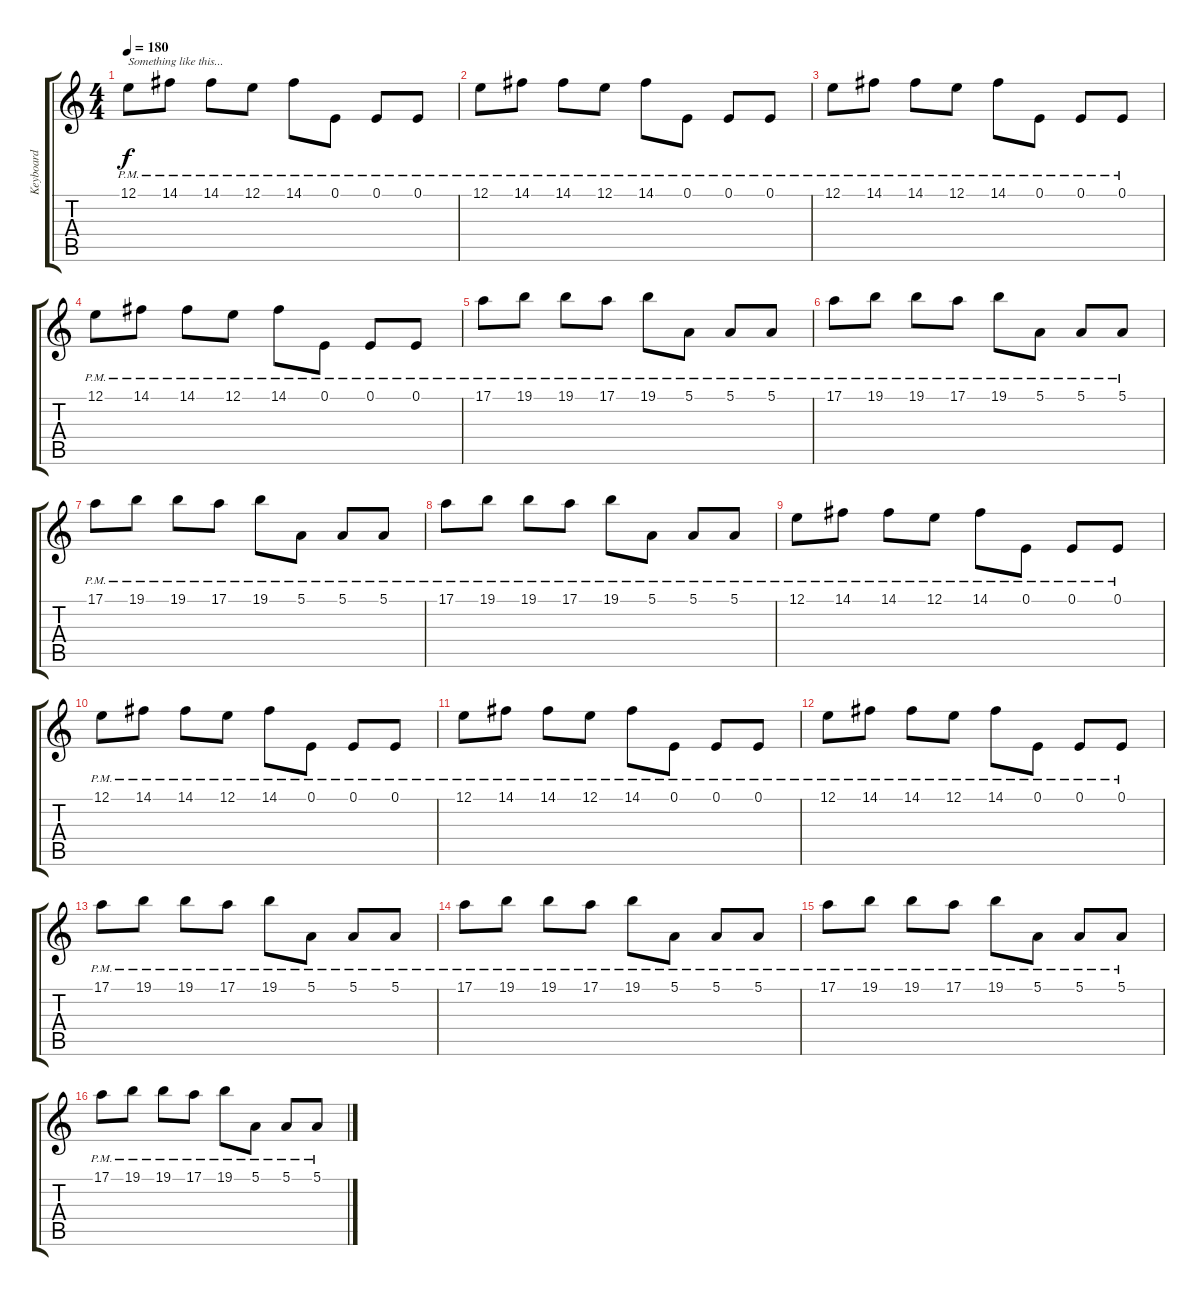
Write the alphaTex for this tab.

\track ("Keyboard" "Keyboard") {instrument lead1square}
\staff {score tabs}
\tuning (E4 B3 G3 D3 A2 E2) {hide}
\ts (4 4)
\tempo 180
\clef g2
\ks c
12.1{pm}.8{txt "Something like this..." dy f} 14.1{pm}.8 14.1{pm}.8 12.1{pm}.8 14.1{pm}.8 0.1{pm}.8 0.1{pm}.8 0.1{pm}.8 |
12.1{pm}.8 14.1{pm}.8 14.1{pm}.8 12.1{pm}.8 14.1{pm}.8 0.1{pm}.8 0.1{pm}.8 0.1{pm}.8 |
12.1{pm}.8 14.1{pm}.8 14.1{pm}.8 12.1{pm}.8 14.1{pm}.8 0.1{pm}.8 0.1{pm}.8 0.1{pm}.8 |
12.1{pm}.8 14.1{pm}.8 14.1{pm}.8 12.1{pm}.8 14.1{pm}.8 0.1{pm}.8 0.1{pm}.8 0.1{pm}.8 |
17.1{pm}.8 19.1{pm}.8 19.1{pm}.8 17.1{pm}.8 19.1{pm}.8 5.1{pm}.8 5.1{pm}.8 5.1{pm}.8 |
17.1{pm}.8 19.1{pm}.8 19.1{pm}.8 17.1{pm}.8 19.1{pm}.8 5.1{pm}.8 5.1{pm}.8 5.1{pm}.8 |
17.1{pm}.8 19.1{pm}.8 19.1{pm}.8 17.1{pm}.8 19.1{pm}.8 5.1{pm}.8 5.1{pm}.8 5.1{pm}.8 |
17.1{pm}.8 19.1{pm}.8 19.1{pm}.8 17.1{pm}.8 19.1{pm}.8 5.1{pm}.8 5.1{pm}.8 5.1{pm}.8 |
12.1{pm}.8 14.1{pm}.8 14.1{pm}.8 12.1{pm}.8 14.1{pm}.8 0.1{pm}.8 0.1{pm}.8 0.1{pm}.8 |
12.1{pm}.8 14.1{pm}.8 14.1{pm}.8 12.1{pm}.8 14.1{pm}.8 0.1{pm}.8 0.1{pm}.8 0.1{pm}.8 |
12.1{pm}.8 14.1{pm}.8 14.1{pm}.8 12.1{pm}.8 14.1{pm}.8 0.1{pm}.8 0.1{pm}.8 0.1{pm}.8 |
12.1{pm}.8 14.1{pm}.8 14.1{pm}.8 12.1{pm}.8 14.1{pm}.8 0.1{pm}.8 0.1{pm}.8 0.1{pm}.8 |
17.1{pm}.8 19.1{pm}.8 19.1{pm}.8 17.1{pm}.8 19.1{pm}.8 5.1{pm}.8 5.1{pm}.8 5.1{pm}.8 |
17.1{pm}.8 19.1{pm}.8 19.1{pm}.8 17.1{pm}.8 19.1{pm}.8 5.1{pm}.8 5.1{pm}.8 5.1{pm}.8 |
17.1{pm}.8 19.1{pm}.8 19.1{pm}.8 17.1{pm}.8 19.1{pm}.8 5.1{pm}.8 5.1{pm}.8 5.1{pm}.8 |
17.1{pm}.8 19.1{pm}.8 19.1{pm}.8 17.1{pm}.8 19.1{pm}.8 5.1{pm}.8 5.1{pm}.8 5.1{pm}.8
